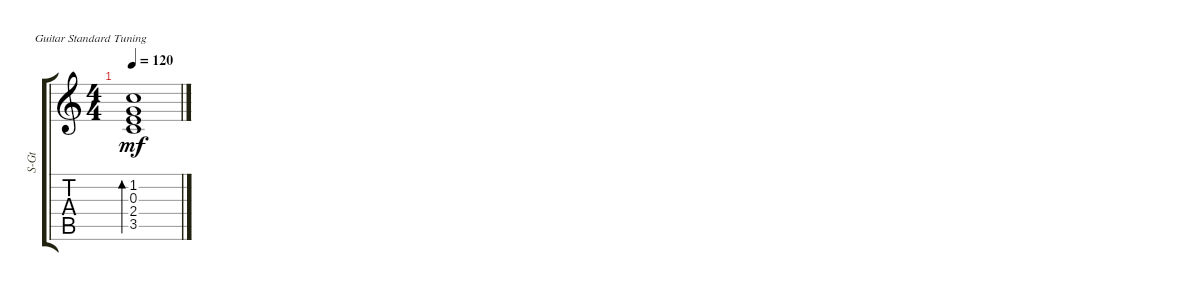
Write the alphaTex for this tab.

\defaultSystemsLayout 4
\bracketExtendMode groupsimilarinstruments
\otherSystemsTrackNameOrientation horizontal
\track ("Steel Guitar" "S-Gt") {instrument acousticguitarsteel}
\staff {score tabs}
\tuning (E4 B3 G3 D3 A2 E2)
\ts (4 4)
\tempo 120
\clef g2
\ks c
(1.2 0.3 2.4 3.5).1{bd 238 dy mf beam Up}
